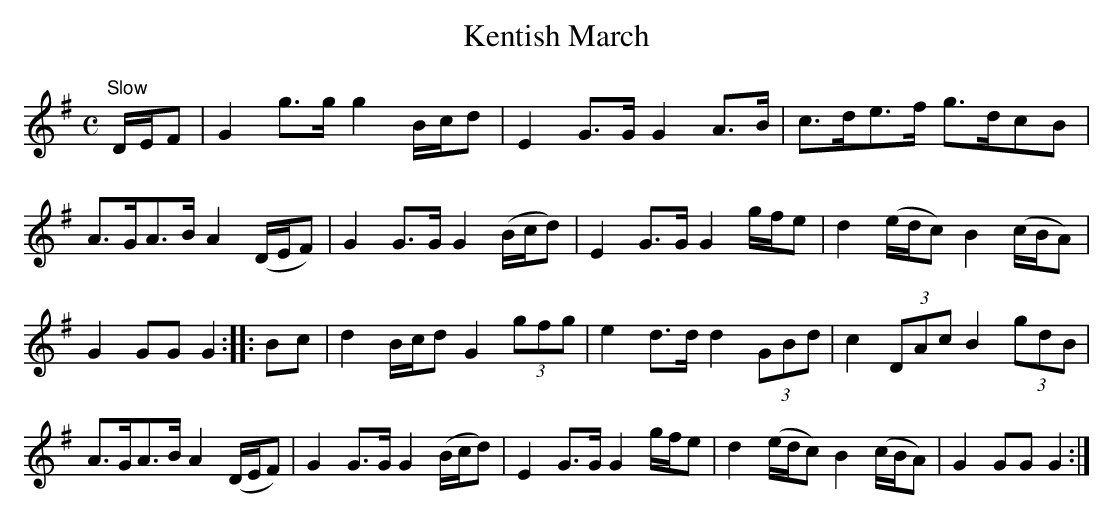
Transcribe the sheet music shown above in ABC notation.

X:1
T:Kentish March
M:C
K:G major
"Slow" D/E/F|\
G2g>g g2B/c/d| E2G>G G2A>B| c>de>f g>dcB| A>GA>B A2(D/E/F)|\
G2G>G G2(B/c/d)| E2G>G G2g/f/e| d2 (e/d/c) B2(c/B/A)| G2GGG2::\
Bc|\
d2B/c/d G2(3gfg| e2d>d d2(3GBd| c2(3DAc B2(3gdB| A>GA>B A2(D/E/F)|\
G2G>G G2(B/c/d)| E2G>G G2g/f/e| d2(e/d/c) B2(c/B/A)| G2GG G2:|
